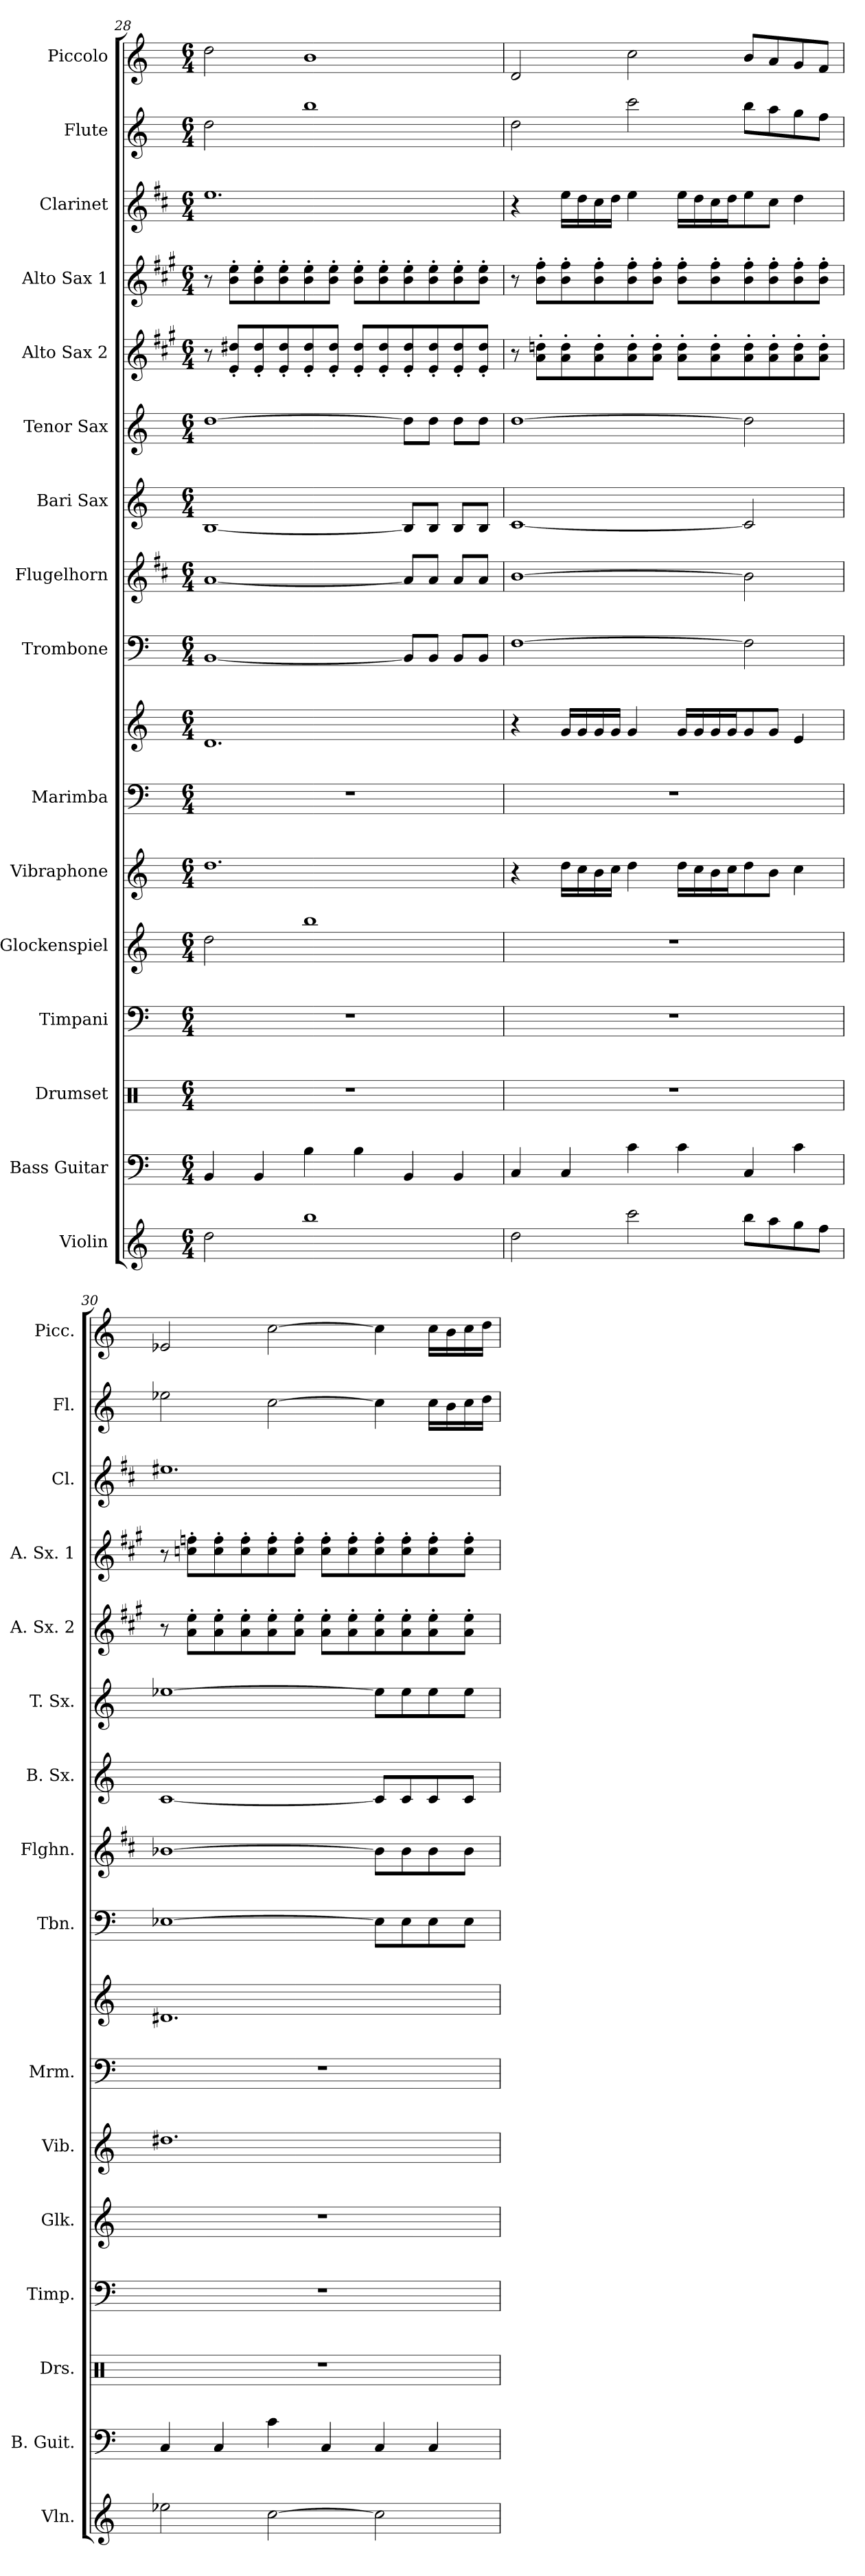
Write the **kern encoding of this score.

**kern	**kern	**kern	**kern	**kern	**kern	**kern	**kern	**kern	**kern	**kern	**kern	**kern	**kern	**kern	**kern	**kern
*part16	*part15	*part14	*part13	*part12	*part11	*part10	*part10	*part9	*part8	*part7	*part6	*part5	*part4	*part3	*part2	*part1
*staff17	*staff16	*staff15	*staff14	*staff13	*staff12	*staff11	*staff10	*staff9	*staff8	*staff7	*staff6	*staff5	*staff4	*staff3	*staff2	*staff1
*I"Violin	*I"Bass Guitar	*I"Drumset	*I"Timpani	*I"Glockenspiel	*I"Vibraphone	*I"Marimba	*	*I"Trombone	*I"Flugelhorn	*I"Bari Sax	*I"Tenor Sax	*I"Alto Sax 2	*I"Alto Sax 1	*I"Clarinet	*I"Flute	*I"Piccolo
*I'Vln.	*I'B. Guit.	*I'Drs.	*I'Timp.	*I'Glk.	*I'Vib.	*I'Mrm.	*	*I'Tbn.	*I'Flghn.	*I'B. Sx.	*I'T. Sx.	*I'A. Sx. 2	*I'A. Sx. 1	*I'Cl.	*I'Fl.	*I'Picc.
*clefG2	*clefF4	*clefX	*clefF4	*clefG2	*clefG2	*clefF4	*clefG2	*clefF4	*clefG2	*clefG2	*clefG2	*clefG2	*clefG2	*clefG2	*clefG2	*clefG2
*	*ITrd7c12	*	*	*ITrd-14c-24	*	*	*	*	*ITrd1c2	*ITrd12c21	*ITrd8c14	*ITrd5c9	*ITrd5c9	*ITrd1c2	*	*ITrd-7c-12
*k[]	*k[]	*k[]	*k[]	*k[]	*k[]	*k[]	*k[]	*k[]	*k[]	*k[]	*k[]	*k[]	*k[]	*k[]	*k[]	*k[]
*M6/4	*M6/4	*M6/4	*M6/4	*M6/4	*M6/4	*M6/4	*M6/4	*M6/4	*M6/4	*M6/4	*M6/4	*M6/4	*M6/4	*M6/4	*M6/4	*M6/4
=28	=28	=28	=28	=28	=28	=28	=28	=28	=28	=28	=28	=28	=28	=28	=28	=28
2dd\	4BBB/	1.r	1.r	2dddd\	1.dd	1.r	1.d	[1BB	[1g	[1BB	[1d	8r	8r	1.dd	2dd\	2ddd\
.	.	.	.	.	.	.	.	.	.	.	.	8G/' 8f#X/'L	8d\' 8g\'L	.	.	.
.	4BBB/	.	.	.	.	.	.	.	.	.	.	8G/' 8f#/'	8d\' 8g\'	.	.	.
.	.	.	.	.	.	.	.	.	.	.	.	8G/' 8f#/'	8d\' 8g\'	.	.	.
1bb	4BB\	.	.	1bbbb	.	.	.	.	.	.	.	8G/' 8f#/'	8d\' 8g\'	.	1bb	1bb
.	.	.	.	.	.	.	.	.	.	.	.	8G/' 8f#/'J	8d\' 8g\'J	.	.	.
.	4BB\	.	.	.	.	.	.	.	.	.	.	8G/' 8f#/'L	8d\' 8g\'L	.	.	.
.	.	.	.	.	.	.	.	.	.	.	.	8G/' 8f#/'	8d\' 8g\'	.	.	.
.	4BBB/	.	.	.	.	.	.	8BB/L]	8g/L]	8BB/L]	8d\L]	8G/' 8f#/'	8d\' 8g\'	.	.	.
.	.	.	.	.	.	.	.	8BB/J	8g/J	8BB/J	8d\J	8G/' 8f#/'	8d\' 8g\'	.	.	.
.	4BBB/	.	.	.	.	.	.	8BB/L	8g/L	8BB/L	8d\L	8G/' 8f#/'	8d\' 8g\'	.	.	.
.	.	.	.	.	.	.	.	8BB/J	8g/J	8BB/J	8d\J	8G/' 8f#/'J	8d\' 8g\'J	.	.	.
!!LO:PB:g=z
=29	=29	=29	=29	=29	=29	=29	=29	=29	=29	=29	=29	=29	=29	=29	=29	=29
2dd\	4CC/	1.r	1.r	1.r	4r	1.r	4r	[1F	[1a	[1C	[1d	8r	8r	4r	2dd\	2dd/
.	.	.	.	.	.	.	.	.	.	.	.	8c\' 8fn\'L	8d\' 8a\'L	.	.	.
.	4CC/	.	.	.	16dd\LL	.	16g/LL	.	.	.	.	8c\' 8f\'	8d\' 8a\'	16dd\LL	.	.
.	.	.	.	.	16cc\	.	16g/	.	.	.	.	.	.	16cc\	.	.
.	.	.	.	.	16b\	.	16g/	.	.	.	.	8c\' 8f\'	8d\' 8a\'	16b\	.	.
.	.	.	.	.	16cc\JJ	.	16g/JJ	.	.	.	.	.	.	16cc\JJ	.	.
2ccc\	4C\	.	.	.	4dd\	.	4g/	.	.	.	.	8c\' 8f\'	8d\' 8a\'	4dd\	2ccc\	2ccc\
.	.	.	.	.	.	.	.	.	.	.	.	8c\' 8f\'J	8d\' 8a\'J	.	.	.
.	4C\	.	.	.	16dd\LL	.	16g/LL	.	.	.	.	8c\' 8f\'L	8d\' 8a\'L	16dd\LL	.	.
.	.	.	.	.	16cc\	.	16g/	.	.	.	.	.	.	16cc\	.	.
.	.	.	.	.	16b\	.	16g/	.	.	.	.	8c\' 8f\'	8d\' 8a\'	16b\	.	.
.	.	.	.	.	16cc\J	.	16g/J	.	.	.	.	.	.	16cc\J	.	.
8bb\L	4CC/	.	.	.	8dd\	.	8g/	2F\]	2a\]	2C/]	2d\]	8c\' 8f\'	8d\' 8a\'	8dd\	8bb\L	8bb/L
8aa\	.	.	.	.	8b\J	.	8g/J	.	.	.	.	8c\' 8f\'	8d\' 8a\'	8b\J	8aa\	8aa/
8gg\	4C\	.	.	.	4cc\	.	4e/	.	.	.	.	8c\' 8f\'	8d\' 8a\'	4cc\	8gg\	8gg/
8ff\J	.	.	.	.	.	.	.	.	.	.	.	8c\' 8f\'J	8d\' 8a\'J	.	8ff\J	8ff/J
=30	=30	=30	=30	=30	=30	=30	=30	=30	=30	=30	=30	=30	=30	=30	=30	=30
2ee-X\	4CC/	1.r	1.r	1.r	1.dd#X	1.r	1.d#X	[1E-X	[1a-X	[1C	[1e-X	8r	8r	1.dd#X	2ee-X\	2ee-X/
.	.	.	.	.	.	.	.	.	.	.	.	8c\' 8g\'L	8e-X\' 8a-X\'L	.	.	.
.	4CC/	.	.	.	.	.	.	.	.	.	.	8c\' 8g\'	8e-\' 8a-\'	.	.	.
.	.	.	.	.	.	.	.	.	.	.	.	8c\' 8g\'	8e-\' 8a-\'	.	.	.
[2cc\	4C\	.	.	.	.	.	.	.	.	.	.	8c\' 8g\'	8e-\' 8a-\'	.	[2cc\	[2ccc\
.	.	.	.	.	.	.	.	.	.	.	.	8c\' 8g\'J	8e-\' 8a-\'J	.	.	.
.	4CC/	.	.	.	.	.	.	.	.	.	.	8c\' 8g\'L	8e-\' 8a-\'L	.	.	.
.	.	.	.	.	.	.	.	.	.	.	.	8c\' 8g\'	8e-\' 8a-\'	.	.	.
2cc\]	4CC/	.	.	.	.	.	.	8E-\L]	8a-\L]	8C/L]	8e-\L]	8c\' 8g\'	8e-\' 8a-\'	.	4cc\]	4ccc\]
.	.	.	.	.	.	.	.	8E-\	8a-\	8C/	8e-\	8c\' 8g\'	8e-\' 8a-\'	.	.	.
.	4CC/	.	.	.	.	.	.	8E-\	8a-\	8C/	8e-\	8c\' 8g\'	8e-\' 8a-\'	.	16cc\LL	16ccc\LL
.	.	.	.	.	.	.	.	.	.	.	.	.	.	.	16b\	16bb\
.	.	.	.	.	.	.	.	8E-\J	8a-\J	8C/J	8e-\J	8c\' 8g\'J	8e-\' 8a-\'J	.	16cc\	16ccc\
.	.	.	.	.	.	.	.	.	.	.	.	.	.	.	16dd\JJ	16ddd\JJ
=	=	=	=	=	=	=	=	=	=	=	=	=	=	=	=	=
*-	*-	*-	*-	*-	*-	*-	*-	*-	*-	*-	*-	*-	*-	*-	*-	*-
